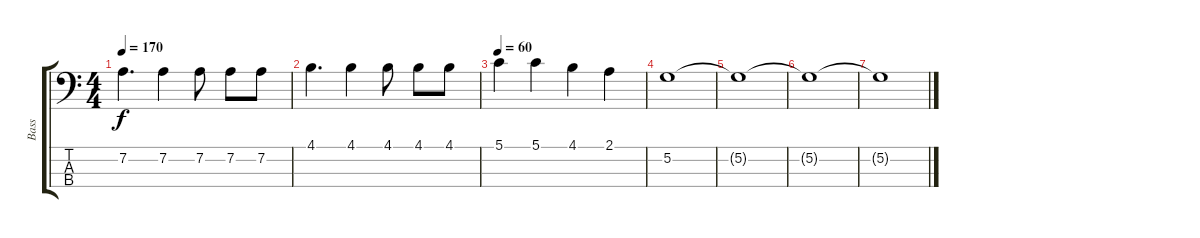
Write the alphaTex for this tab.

\track ("Bass" "Bass") {instrument electricbassfinger}
\staff {score tabs}
\tuning (G2 D2 A1 E1) {hide}
\ts (4 4)
\tempo 170
\clef f4
\ks c
7.2.4{d dy f} 7.2.4 7.2.8 7.2.8 7.2.8 |
4.1.4{d} 4.1.4 4.1.8 4.1.8 4.1.8 |
\tempo 60
5.1.4 5.1.4 4.1.4 2.1.4 |
5.2.1 |
5.2{t}.1 |
5.2{t}.1 |
5.2{t}.1
